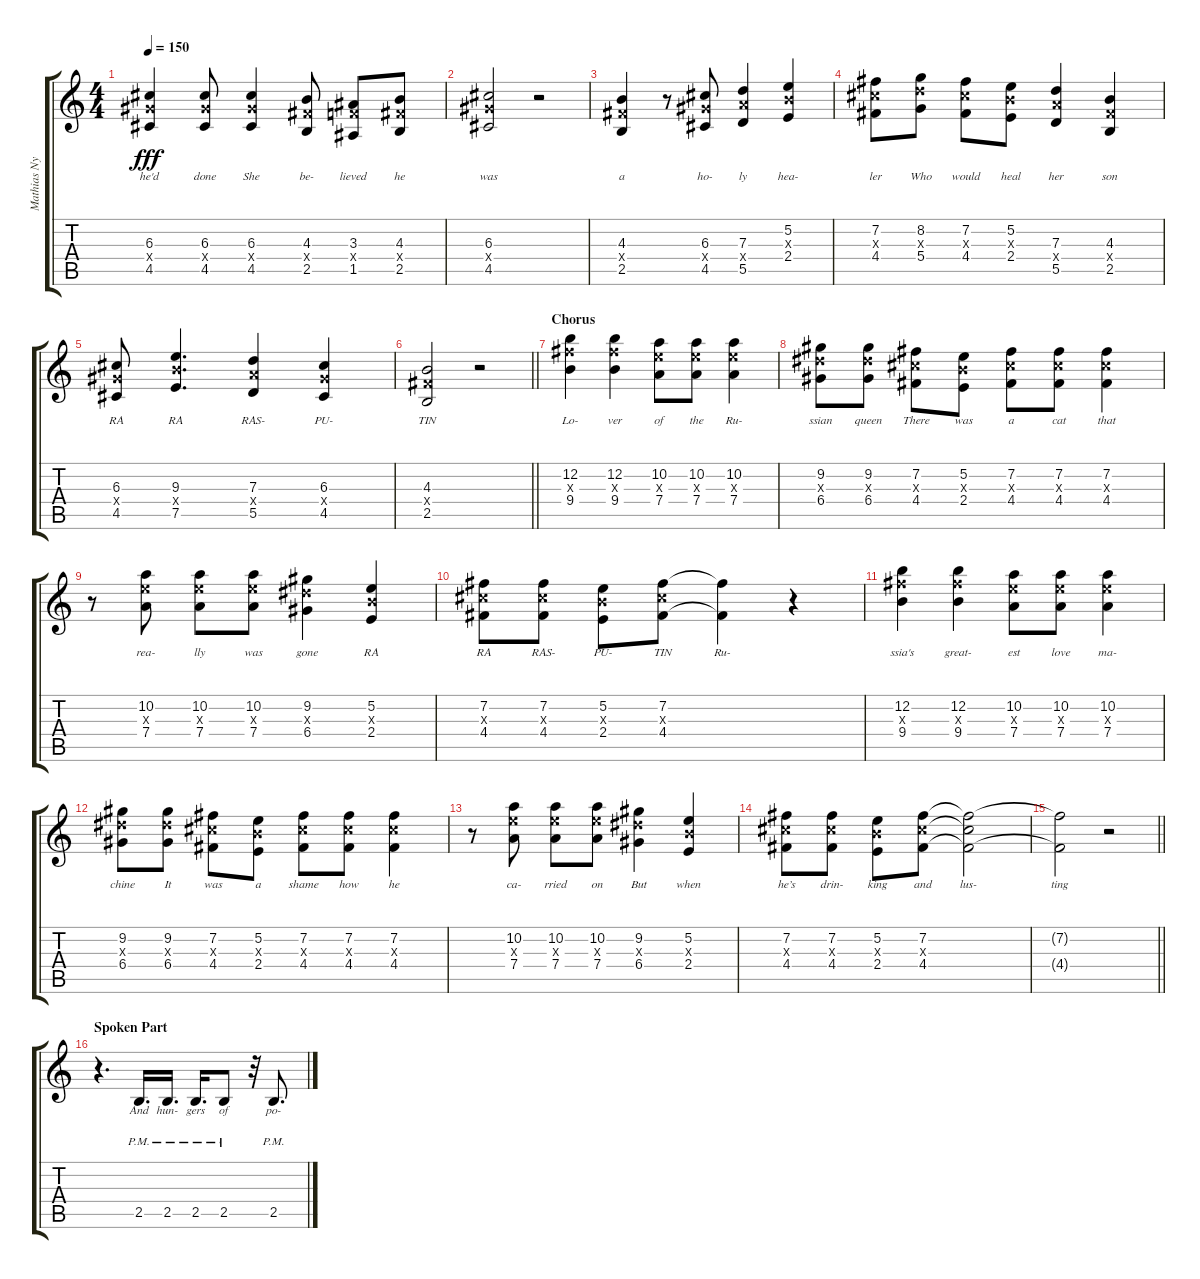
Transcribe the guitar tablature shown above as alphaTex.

\track ("Mathias Nygård" "Mathias Ny") {instrument overdrivenguitar}
\staff {score tabs}
\tuning (E4 B3 G3 D3 A2 E2) {hide}
\ts (4 4)
\tempo 150
\clef g2
\ks c
(6.3 6.4{x} 4.5).4{lyrics (0 "he'd") lyrics (1 "") lyrics (2 "") lyrics (3 "") lyrics (4 "") dy fff} (6.3 6.4{x} 4.5).8{lyrics (0 "done") lyrics (1 "") lyrics (2 "") lyrics (3 "") lyrics (4 "")} (6.3 6.4{x} 4.5).4{lyrics (0 "She") lyrics (1 "") lyrics (2 "") lyrics (3 "") lyrics (4 "")} (4.3 4.4{x} 2.5).8{lyrics (0 "be-") lyrics (1 "") lyrics (2 "") lyrics (3 "") lyrics (4 "")} (3.3 3.4{x} 1.5).8{lyrics (0 "lieved") lyrics (1 "") lyrics (2 "") lyrics (3 "") lyrics (4 "")} (4.3 4.4{x} 2.5).8{lyrics (0 "he") lyrics (1 "") lyrics (2 "") lyrics (3 "") lyrics (4 "")} |
(6.3 6.4{x} 4.5).2{lyrics (0 "was") lyrics (1 "") lyrics (2 "") lyrics (3 "") lyrics (4 "")} r.2 |
(4.3 4.4{x} 2.5).4{lyrics (0 "a") lyrics (1 "") lyrics (2 "") lyrics (3 "") lyrics (4 "")} r.8 (6.3 6.4{x} 4.5).8{lyrics (0 "ho-") lyrics (1 "") lyrics (2 "") lyrics (3 "") lyrics (4 "")} (7.3 7.4{x} 5.5).4{lyrics (0 "ly") lyrics (1 "") lyrics (2 "") lyrics (3 "") lyrics (4 "")} (5.2 4.3{x} 2.4).4{lyrics (0 "hea-") lyrics (1 "") lyrics (2 "") lyrics (3 "") lyrics (4 "")} |
(7.2 6.3{x} 4.4).8{lyrics (0 "ler") lyrics (1 "") lyrics (2 "") lyrics (3 "") lyrics (4 "")} (8.2 7.3{x} 5.4).8{lyrics (0 "Who") lyrics (1 "") lyrics (2 "") lyrics (3 "") lyrics (4 "")} (7.2 6.3{x} 4.4).8{lyrics (0 "would") lyrics (1 "") lyrics (2 "") lyrics (3 "") lyrics (4 "")} (5.2 4.3{x} 2.4).8{lyrics (0 "heal") lyrics (1 "") lyrics (2 "") lyrics (3 "") lyrics (4 "")} (7.3 7.4{x} 5.5).4{lyrics (0 "her") lyrics (1 "") lyrics (2 "") lyrics (3 "") lyrics (4 "")} (4.3 4.4{x} 2.5).4{lyrics (0 "son") lyrics (1 "") lyrics (2 "") lyrics (3 "") lyrics (4 "")} |
(6.3 6.4{x} 4.5).8{lyrics (0 "RA") lyrics (1 "") lyrics (2 "") lyrics (3 "") lyrics (4 "")} (9.3 9.4{x} 7.5).4{d lyrics (0 "RA") lyrics (1 "") lyrics (2 "") lyrics (3 "") lyrics (4 "")} (7.3 7.4{x} 5.5).4{lyrics (0 "RAS-") lyrics (1 "") lyrics (2 "") lyrics (3 "") lyrics (4 "")} (6.3 6.4{x} 4.5).4{lyrics (0 "PU-") lyrics (1 "") lyrics (2 "") lyrics (3 "") lyrics (4 "")} |
\barLineRight lightlight
(4.3 4.4{x} 2.5).2{lyrics (0 "TIN") lyrics (1 "") lyrics (2 "") lyrics (3 "") lyrics (4 "")} r.2 |
\section ("" "Chorus")
(12.2 11.3{x} 9.4).4{lyrics (0 "Lo-") lyrics (1 "") lyrics (2 "") lyrics (3 "") lyrics (4 "")} (12.2 11.3{x} 9.4).4{lyrics (0 "ver") lyrics (1 "") lyrics (2 "") lyrics (3 "") lyrics (4 "")} (10.2 9.3{x} 7.4).8{lyrics (0 "of") lyrics (1 "") lyrics (2 "") lyrics (3 "") lyrics (4 "")} (10.2 9.3{x} 7.4).8{lyrics (0 "the") lyrics (1 "") lyrics (2 "") lyrics (3 "") lyrics (4 "")} (10.2 9.3{x} 7.4).4{lyrics (0 "Ru-") lyrics (1 "") lyrics (2 "") lyrics (3 "") lyrics (4 "")} |
(9.2 8.3{x} 6.4).8{lyrics (0 "ssian") lyrics (1 "") lyrics (2 "") lyrics (3 "") lyrics (4 "")} (9.2 8.3{x} 6.4).8{lyrics (0 "queen") lyrics (1 "") lyrics (2 "") lyrics (3 "") lyrics (4 "")} (7.2 6.3{x} 4.4).8{lyrics (0 "There") lyrics (1 "") lyrics (2 "") lyrics (3 "") lyrics (4 "")} (5.2 4.3{x} 2.4).8{lyrics (0 "was") lyrics (1 "") lyrics (2 "") lyrics (3 "") lyrics (4 "")} (7.2 6.3{x} 4.4).8{lyrics (0 "a") lyrics (1 "") lyrics (2 "") lyrics (3 "") lyrics (4 "")} (7.2 6.3{x} 4.4).8{lyrics (0 "cat") lyrics (1 "") lyrics (2 "") lyrics (3 "") lyrics (4 "")} (7.2 6.3{x} 4.4).4{lyrics (0 "that") lyrics (1 "") lyrics (2 "") lyrics (3 "") lyrics (4 "")} |
r.8 (10.2 9.3{x} 7.4).8{lyrics (0 "rea-") lyrics (1 "") lyrics (2 "") lyrics (3 "") lyrics (4 "")} (10.2 9.3{x} 7.4).8{lyrics (0 "lly") lyrics (1 "") lyrics (2 "") lyrics (3 "") lyrics (4 "")} (10.2 9.3{x} 7.4).8{lyrics (0 "was") lyrics (1 "") lyrics (2 "") lyrics (3 "") lyrics (4 "")} (9.2 8.3{x} 6.4).4{lyrics (0 "gone") lyrics (1 "") lyrics (2 "") lyrics (3 "") lyrics (4 "")} (5.2 4.3{x} 2.4).4{lyrics (0 "RA") lyrics (1 "") lyrics (2 "") lyrics (3 "") lyrics (4 "")} |
(7.2 6.3{x} 4.4).8{lyrics (0 "RA") lyrics (1 "") lyrics (2 "") lyrics (3 "") lyrics (4 "")} (7.2 6.3{x} 4.4).8{lyrics (0 "RAS-") lyrics (1 "") lyrics (2 "") lyrics (3 "") lyrics (4 "")} (5.2 4.3{x} 2.4).8{lyrics (0 "PU-") lyrics (1 "") lyrics (2 "") lyrics (3 "") lyrics (4 "")} (7.2 6.3{x} 4.4).8{lyrics (0 "TIN") lyrics (1 "") lyrics (2 "") lyrics (3 "") lyrics (4 "")} (7.2{t} 4.4{t}).4{lyrics (0 "Ru-") lyrics (1 "") lyrics (2 "") lyrics (3 "") lyrics (4 "")} r.4 |
(12.2 11.3{x} 9.4).4{lyrics (0 "ssia's") lyrics (1 "") lyrics (2 "") lyrics (3 "") lyrics (4 "")} (12.2 11.3{x} 9.4).4{lyrics (0 "great-") lyrics (1 "") lyrics (2 "") lyrics (3 "") lyrics (4 "")} (10.2 9.3{x} 7.4).8{lyrics (0 "est") lyrics (1 "") lyrics (2 "") lyrics (3 "") lyrics (4 "")} (10.2 9.3{x} 7.4).8{lyrics (0 "love") lyrics (1 "") lyrics (2 "") lyrics (3 "") lyrics (4 "")} (10.2 9.3{x} 7.4).4{lyrics (0 "ma-") lyrics (1 "") lyrics (2 "") lyrics (3 "") lyrics (4 "")} |
(9.2 8.3{x} 6.4).8{lyrics (0 "chine") lyrics (1 "") lyrics (2 "") lyrics (3 "") lyrics (4 "")} (9.2 8.3{x} 6.4).8{lyrics (0 "It") lyrics (1 "") lyrics (2 "") lyrics (3 "") lyrics (4 "")} (7.2 6.3{x} 4.4).8{lyrics (0 "was") lyrics (1 "") lyrics (2 "") lyrics (3 "") lyrics (4 "")} (5.2 4.3{x} 2.4).8{lyrics (0 "a") lyrics (1 "") lyrics (2 "") lyrics (3 "") lyrics (4 "")} (7.2 6.3{x} 4.4).8{lyrics (0 "shame") lyrics (1 "") lyrics (2 "") lyrics (3 "") lyrics (4 "")} (7.2 6.3{x} 4.4).8{lyrics (0 "how") lyrics (1 "") lyrics (2 "") lyrics (3 "") lyrics (4 "")} (7.2 6.3{x} 4.4).4{lyrics (0 "he") lyrics (1 "") lyrics (2 "") lyrics (3 "") lyrics (4 "")} |
r.8 (10.2 9.3{x} 7.4).8{lyrics (0 "ca-") lyrics (1 "") lyrics (2 "") lyrics (3 "") lyrics (4 "")} (10.2 9.3{x} 7.4).8{lyrics (0 "rried") lyrics (1 "") lyrics (2 "") lyrics (3 "") lyrics (4 "")} (10.2 9.3{x} 7.4).8{lyrics (0 "on") lyrics (1 "") lyrics (2 "") lyrics (3 "") lyrics (4 "")} (9.2 8.3{x} 6.4).4{lyrics (0 "But") lyrics (1 "") lyrics (2 "") lyrics (3 "") lyrics (4 "")} (5.2 4.3{x} 2.4).4{lyrics (0 "when") lyrics (1 "") lyrics (2 "") lyrics (3 "") lyrics (4 "")} |
(7.2 6.3{x} 4.4).8{lyrics (0 "he’s") lyrics (1 "") lyrics (2 "") lyrics (3 "") lyrics (4 "")} (7.2 6.3{x} 4.4).8{lyrics (0 "drin-") lyrics (1 "") lyrics (2 "") lyrics (3 "") lyrics (4 "")} (5.2 4.3{x} 2.4).8{lyrics (0 "king") lyrics (1 "") lyrics (2 "") lyrics (3 "") lyrics (4 "")} (7.2 6.3{x} 4.4).8{lyrics (0 "and") lyrics (1 "") lyrics (2 "") lyrics (3 "") lyrics (4 "")} (7.2{t} 6.3{t} 4.4{t}).2{lyrics (0 "lus-") lyrics (1 "") lyrics (2 "") lyrics (3 "") lyrics (4 "")} |
\barLineRight lightlight
(7.2{t} 4.4{t}).2{lyrics (0 "ting") lyrics (1 "") lyrics (2 "") lyrics (3 "") lyrics (4 "")} r.2 |
\section ("" "Spoken Part")
r.4{d} 2.5{pm}.16{d lyrics (0 "And") lyrics (1 "") lyrics (2 "") lyrics (3 "") lyrics (4 "")} 2.5{pm}.16{d lyrics (0 "hun-") lyrics (1 "") lyrics (2 "") lyrics (3 "") lyrics (4 "")} 2.5{pm}.16{d lyrics (0 "gers") lyrics (1 "") lyrics (2 "") lyrics (3 "") lyrics (4 "")} 2.5{pm}.8{lyrics (0 "of") lyrics (1 "") lyrics (2 "") lyrics (3 "") lyrics (4 "")} r.32 2.5{pm}.8{d lyrics (0 "po-") lyrics (1 "") lyrics (2 "") lyrics (3 "") lyrics (4 "")}
